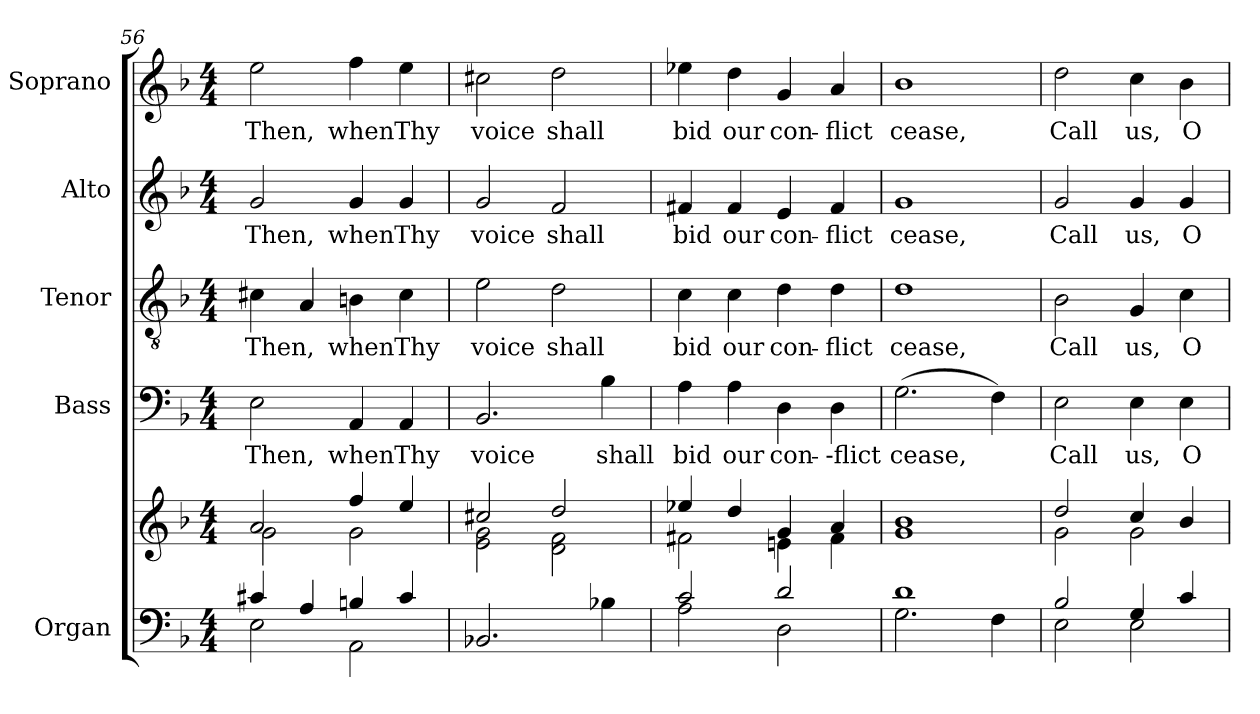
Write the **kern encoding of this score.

**kern	**kern	**kern	**text	**kern	**text	**kern	**text	**kern	**text
*part5	*part5	*part4	*part4	*part3	*part3	*part2	*part2	*part1	*part1
*staff6	*staff5	*staff4	*staff4	*staff3	*staff3	*staff2	*staff2	*staff1	*staff1
*I"Organ	*	*I"Bass	*	*I"Tenor	*	*I"Alto	*	*I"Soprano	*
*I'Org.	*	*I'B.	*	*I'T.	*	*I'A.	*	*I'S.	*
*clefF4	*clefG2	*clefF4	*	*clefGv2	*	*clefG2	*	*clefG2	*
*	*	*	*	*ITrd7c12	*	*	*	*	*
*k[b-]	*k[b-]	*k[b-]	*	*k[b-]	*	*k[b-]	*	*k[b-]	*
*F:	*F:	*F:	*	*F:	*	*F:	*	*F:	*
*M4/4	*M4/4	*M4/4	*	*M4/4	*	*M4/4	*	*M4/4	*
=56	=56	=56	=56	=56	=56	=56	=56	=56	=56
*^	*^	*	*	*	*	*	*	*	*
!	!	!	!	!	!LO:LY:b:color=#000000	!	!	!	!	!	!
!	!	!	!	!	!	!	!LO:LY:b:color=#000000	!	!	!	!
!	!	!	!	!	!	!	!	!	!LO:LY:b:color=#000000	!	!
!	!	!	!	!	!	!	!	!	!	!	!LO:LY:b:color=#000000
4c#Xi/	2Ei\	2ai/	2gi\	2Ei\	Then,	4C#Xi\	Then,	2gi/	Then,	2eei\	Then,
4Ai/	.	.	.	.	.	4AAi/	.	.	.	.	.
!	!	!	!	!	!LO:LY:b:color=#000000	!	!	!	!	!	!
!	!	!	!	!	!	!	!LO:LY:b:color=#000000	!	!	!	!
!	!	!	!	!	!	!	!	!	!LO:LY:b:color=#000000	!	!
!	!	!	!	!	!	!	!	!	!	!	!LO:LY:b:color=#000000
4Bni/	2AAi\	4ffi/	2gi\	4AAi/	when	4BBni\	when	4gi/	when	4ffi\	when
!	!	!	!	!	!LO:LY:b:color=#000000	!	!	!	!	!	!
!	!	!	!	!	!	!	!LO:LY:b:color=#000000	!	!	!	!
!	!	!	!	!	!	!	!	!	!LO:LY:b:color=#000000	!	!
!	!	!	!	!	!	!	!	!	!	!	!LO:LY:b:color=#000000
4c#i/	.	4eei/	.	4AAi/	Thy	4C#i\	Thy	4gi/	Thy	4eei\	Thy
*v	*v	*	*	*	*	*	*	*	*	*	*
=57	=57	=57	=57	=57	=57	=57	=57	=57	=57	=57
!	!	!	!	!LO:LY:b:color=#000000	!	!	!	!	!	!
!	!	!	!	!	!	!LO:LY:b:color=#000000	!	!	!	!
!	!	!	!	!	!	!	!	!LO:LY:b:color=#000000	!	!
!	!	!	!	!	!	!	!	!	!	!LO:LY:b:color=#000000
2.BB-Xi/	2cc#Xi/	2ei\ 2gi	2.BB-i/	voice	2Ei\	voice	2gi/	voice	2cc#Xi\	voice
!	!	!	!	!	!	!LO:LY:b:color=#000000	!	!	!	!
!	!	!	!	!	!	!	!	!LO:LY:b:color=#000000	!	!
!	!	!	!	!	!	!	!	!	!	!LO:LY:b:color=#000000
.	2ddi/	2di\ 2fi	.	.	2Di\	shall	2fi/	shall	2ddi\	shall
!	!	!	!	!LO:LY:b:color=#000000	!	!	!	!	!	!
4B-Xi\	.	.	4B-i\	shall	.	.	.	.	.	.
=58	=58	=58	=58	=58	=58	=58	=58	=58	=58	=58
*^	*	*	*	*	*	*	*	*	*	*
!	!	!	!	!	!LO:LY:b:color=#000000	!	!	!	!	!	!
!	!	!	!	!	!	!	!LO:LY:b:color=#000000	!	!	!	!
!	!	!	!	!	!	!	!	!	!LO:LY:b:color=#000000	!	!
!	!	!	!	!	!	!	!	!	!	!	!LO:LY:b:color=#000000
2ci/	2Ai\	4ee-Xi/	2f#Xi\	4Ai\	bid	4Ci\	bid	4f#Xi/	bid	4ee-Xi\	bid
!	!	!	!	!	!LO:LY:b:color=#000000	!	!	!	!	!	!
!	!	!	!	!	!	!	!LO:LY:b:color=#000000	!	!	!	!
!	!	!	!	!	!	!	!	!	!LO:LY:b:color=#000000	!	!
!	!	!	!	!	!	!	!	!	!	!	!LO:LY:b:color=#000000
.	.	4ddi/	.	4Ai\	our	4Ci\	our	4f#i/	our	4ddi\	our
!	!	!	!	!	!LO:LY:b:color=#000000	!	!	!	!	!	!
!	!	!	!	!	!	!	!LO:LY:b:color=#000000	!	!	!	!
!	!	!	!	!	!	!	!	!	!LO:LY:b:color=#000000	!	!
!	!	!	!	!	!	!	!	!	!	!	!LO:LY:b:color=#000000
2di/	2Di\	4gi/	4eni\	4Di\	con-	4Di\	con-	4ei/	con-	4gi/	con-
!	!	!	!	!	!LO:LY:b:color=#000000	!	!	!	!	!	!
!	!	!	!	!	!	!	!LO:LY:b:color=#000000	!	!	!	!
!	!	!	!	!	!	!	!	!	!LO:LY:b:color=#000000	!	!
!	!	!	!	!	!	!	!	!	!	!	!LO:LY:b:color=#000000
.	.	4ai/	4f#i\	4Di\	--flict	4Di\	-flict	4f#i/	-flict	4ai/	-flict
*	*	*v	*v	*	*	*	*	*	*	*	*
=59	=59	=59	=59	=59	=59	=59	=59	=59	=59	=59
*	*	*^	*	*	*	*	*	*	*	*
!	!	!	!	!	!LO:LY:b:color=#000000	!	!	!	!	!	!
*	*	*v	*v	*	*	*	*	*	*	*	*
*	*	*^	*	*	*	*	*	*	*	*
!	!	!	!	!	!	!	!LO:LY:b:color=#000000	!	!	!	!
*	*	*v	*v	*	*	*	*	*	*	*	*
*	*	*^	*	*	*	*	*	*	*	*
!	!	!	!	!	!	!	!	!	!LO:LY:b:color=#000000	!	!
*	*	*v	*v	*	*	*	*	*	*	*	*
*	*	*^	*	*	*	*	*	*	*	*
!	!	!	!	!	!	!	!	!	!	!	!LO:LY:b:color=#000000
*	*	*v	*v	*	*	*	*	*	*	*	*
1di	2.Gi\	1gi 1b-i	(2.Gi\	cease,	1Di	cease,	1gi	cease,	1b-i	cease,
.	4Fi\	.	4Fi\)	.	.	.	.	.	.	.
!!LO:LB:g=z
=60	=60	=60	=60	=60	=60	=60	=60	=60	=60	=60
*	*	*^	*	*	*	*	*	*	*	*
!	!	!	!	!	!LO:LY:b:color=#000000	!	!	!	!	!	!
!	!	!	!	!	!	!	!LO:LY:b:color=#000000	!	!	!	!
!	!	!	!	!	!	!	!	!	!LO:LY:b:color=#000000	!	!
!	!	!	!	!	!	!	!	!	!	!	!LO:LY:b:color=#000000
2B-i/	2Ei\	2ddi/	2gi\	2Ei\	Call	2BB-i\	Call	2gi/	Call	2ddi\	Call
!	!	!	!	!	!LO:LY:b:color=#000000	!	!	!	!	!	!
!	!	!	!	!	!	!	!LO:LY:b:color=#000000	!	!	!	!
!	!	!	!	!	!	!	!	!	!LO:LY:b:color=#000000	!	!
!	!	!	!	!	!	!	!	!	!	!	!LO:LY:b:color=#000000
4Gi/	2Ei\	4cci/	2gi\	4Ei\	us,	4GGi/	us,	4gi/	us,	4cci\	us,
!	!	!	!	!	!LO:LY:b:color=#000000	!	!	!	!	!	!
!	!	!	!	!	!	!	!LO:LY:b:color=#000000	!	!	!	!
!	!	!	!	!	!	!	!	!	!LO:LY:b:color=#000000	!	!
!	!	!	!	!	!	!	!	!	!	!	!LO:LY:b:color=#000000
4ci/	.	4b-i/	.	4Ei\	O	4Ci\	O	4gi/	O	4b-i\	O
*v	*v	*	*	*	*	*	*	*	*	*	*
*	*v	*v	*	*	*	*	*	*	*	*
=	=	=	=	=	=	=	=	=	=
*-	*-	*-	*-	*-	*-	*-	*-	*-	*-
